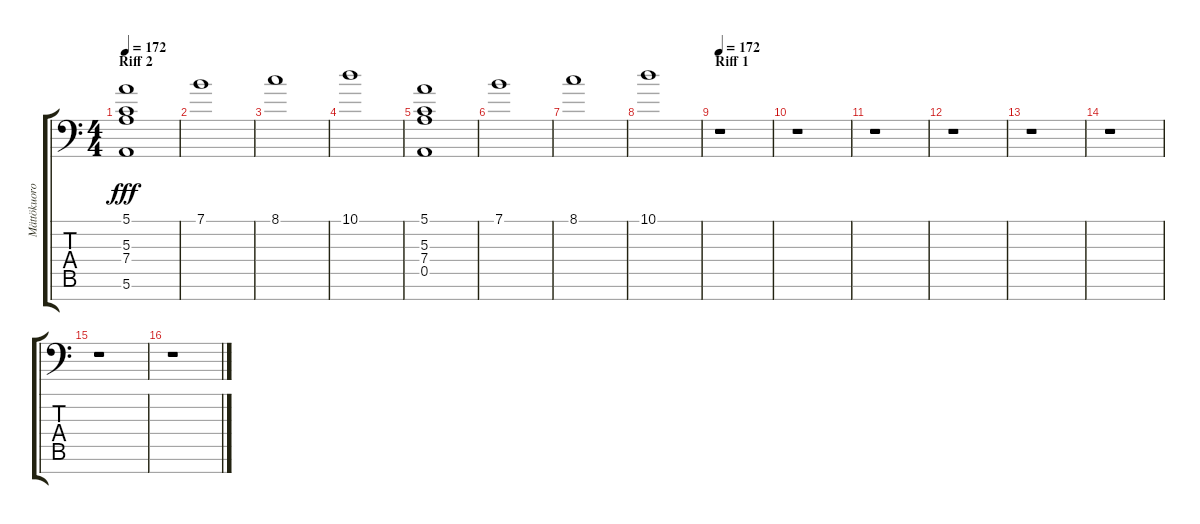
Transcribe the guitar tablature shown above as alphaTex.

\track ("Mättökuoro" "Mättökuoro") {instrument choiraahs}
\staff {score tabs}
\tuning (E4 B3 G3 D3 A2 E2 C-1) {hide}
\ts (4 4)
\section ("" "Riff 2")
\tempo 172
\clef f4
\ks c
(5.1 5.3 7.4 5.6).1{dy fff} |
7.1.1 |
8.1.1 |
10.1.1 |
(5.1 5.3 7.4 0.5).1 |
7.1.1 |
8.1.1 |
10.1.1 |
\section ("" "Riff 1")
\tempo 172
r.1 |
r.1 |
r.1 |
r.1 |
r.1 |
r.1 |
r.1 |
r.1
